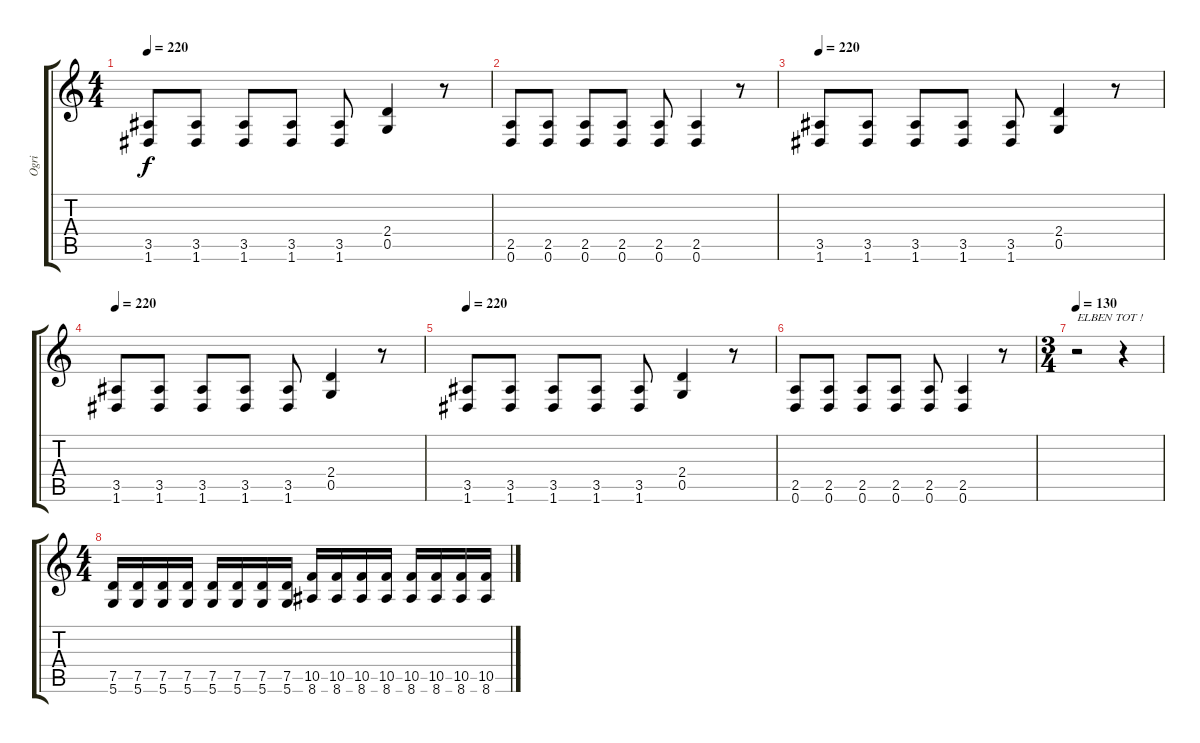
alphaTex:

\track ("Ogri" "Ogri") {instrument distortionguitar}
\staff {score tabs}
\tuning (D4 A3 F3 C3 G2 D2) {hide}
\ts (4 4)
\tempo 220
\clef g2
\ks c
(3.5 1.6).8{dy f} (3.5 1.6).8 (3.5 1.6).8 (3.5 1.6).8 (3.5 1.6).8 (2.4 0.5).4 r.8 |
(2.5 0.6).8 (2.5 0.6).8 (2.5 0.6).8 (2.5 0.6).8 (2.5 0.6).8 (2.5 0.6).4 r.8 |
\tempo 220
(3.5 1.6).8 (3.5 1.6).8 (3.5 1.6).8 (3.5 1.6).8 (3.5 1.6).8 (2.4 0.5).4 r.8 |
\tempo 220
(3.5 1.6).8 (3.5 1.6).8 (3.5 1.6).8 (3.5 1.6).8 (3.5 1.6).8 (2.4 0.5).4 r.8 |
\tempo 220
(3.5 1.6).8 (3.5 1.6).8 (3.5 1.6).8 (3.5 1.6).8 (3.5 1.6).8 (2.4 0.5).4 r.8 |
(2.5 0.6).8 (2.5 0.6).8 (2.5 0.6).8 (2.5 0.6).8 (2.5 0.6).8 (2.5 0.6).4 r.8 |
\ts (3 4)
\tempo 130
r.2{txt "ELBEN TOT !"} r.4 |
\ts (4 4)
(7.5 5.6).16 (7.5 5.6).16 (7.5 5.6).16 (7.5 5.6).16 (7.5 5.6).16 (7.5 5.6).16 (7.5 5.6).16 (7.5 5.6).16 (10.5 8.6).16 (10.5 8.6).16 (10.5 8.6).16 (10.5 8.6).16 (10.5 8.6).16 (10.5 8.6).16 (10.5 8.6).16 (10.5 8.6).16
